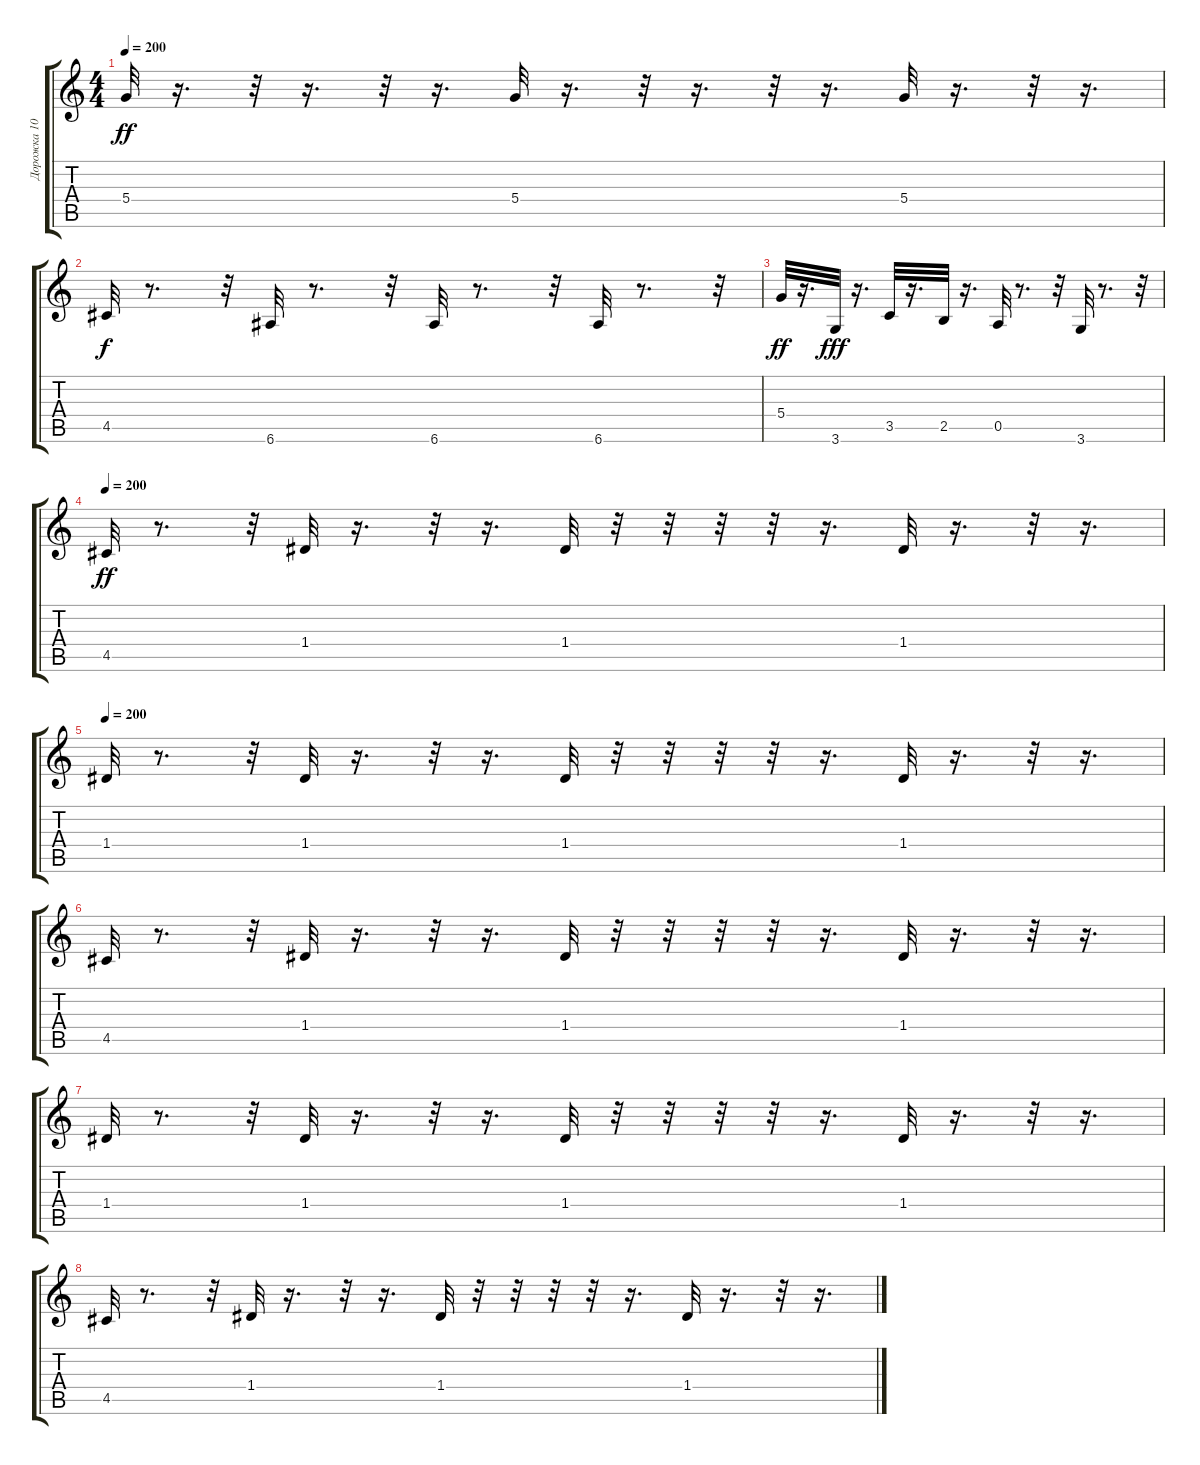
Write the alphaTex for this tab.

\track ("Дорожка 10" "Дорожка 10") {instrument acousticguitarnylon}
\staff {score tabs}
\tuning (E4 B3 G3 D3 A2 E2) {hide}
\ts (4 4)
\tempo 200
\clef g2
\ks c
5.4.32{dy ff} r.16{d} r.32 r.16{d} r.32 r.16{d} 5.4.32 r.16{d} r.32 r.16{d} r.32 r.16{d} 5.4.32 r.16{d} r.32 r.16{d} |
4.5.32{dy f} r.8{d} r.32 6.6.32 r.8{d} r.32 6.6.32 r.8{d} r.32 6.6.32 r.8{d} r.32 |
5.4.32{dy ff} r.16{d} 3.6.32{dy fff} r.16{d} 3.5.32 r.16{d} 2.5.32 r.16{d} 0.5.32 r.8{d} r.32 3.6.32 r.8{d} r.32 |
\tempo 200
4.5.32{dy ff} r.8{d} r.32 1.4.32 r.16{d} r.32 r.16{d} 1.4.32 r.32 r.32 r.32 r.32 r.16{d} 1.4.32 r.16{d} r.32 r.16{d} |
\tempo 200
1.4.32 r.8{d} r.32 1.4.32 r.16{d} r.32 r.16{d} 1.4.32 r.32 r.32 r.32 r.32 r.16{d} 1.4.32 r.16{d} r.32 r.16{d} |
4.5.32 r.8{d} r.32 1.4.32 r.16{d} r.32 r.16{d} 1.4.32 r.32 r.32 r.32 r.32 r.16{d} 1.4.32 r.16{d} r.32 r.16{d} |
1.4.32 r.8{d} r.32 1.4.32 r.16{d} r.32 r.16{d} 1.4.32 r.32 r.32 r.32 r.32 r.16{d} 1.4.32 r.16{d} r.32 r.16{d} |
4.5.32 r.8{d} r.32 1.4.32 r.16{d} r.32 r.16{d} 1.4.32 r.32 r.32 r.32 r.32 r.16{d} 1.4.32 r.16{d} r.32 r.16{d}
